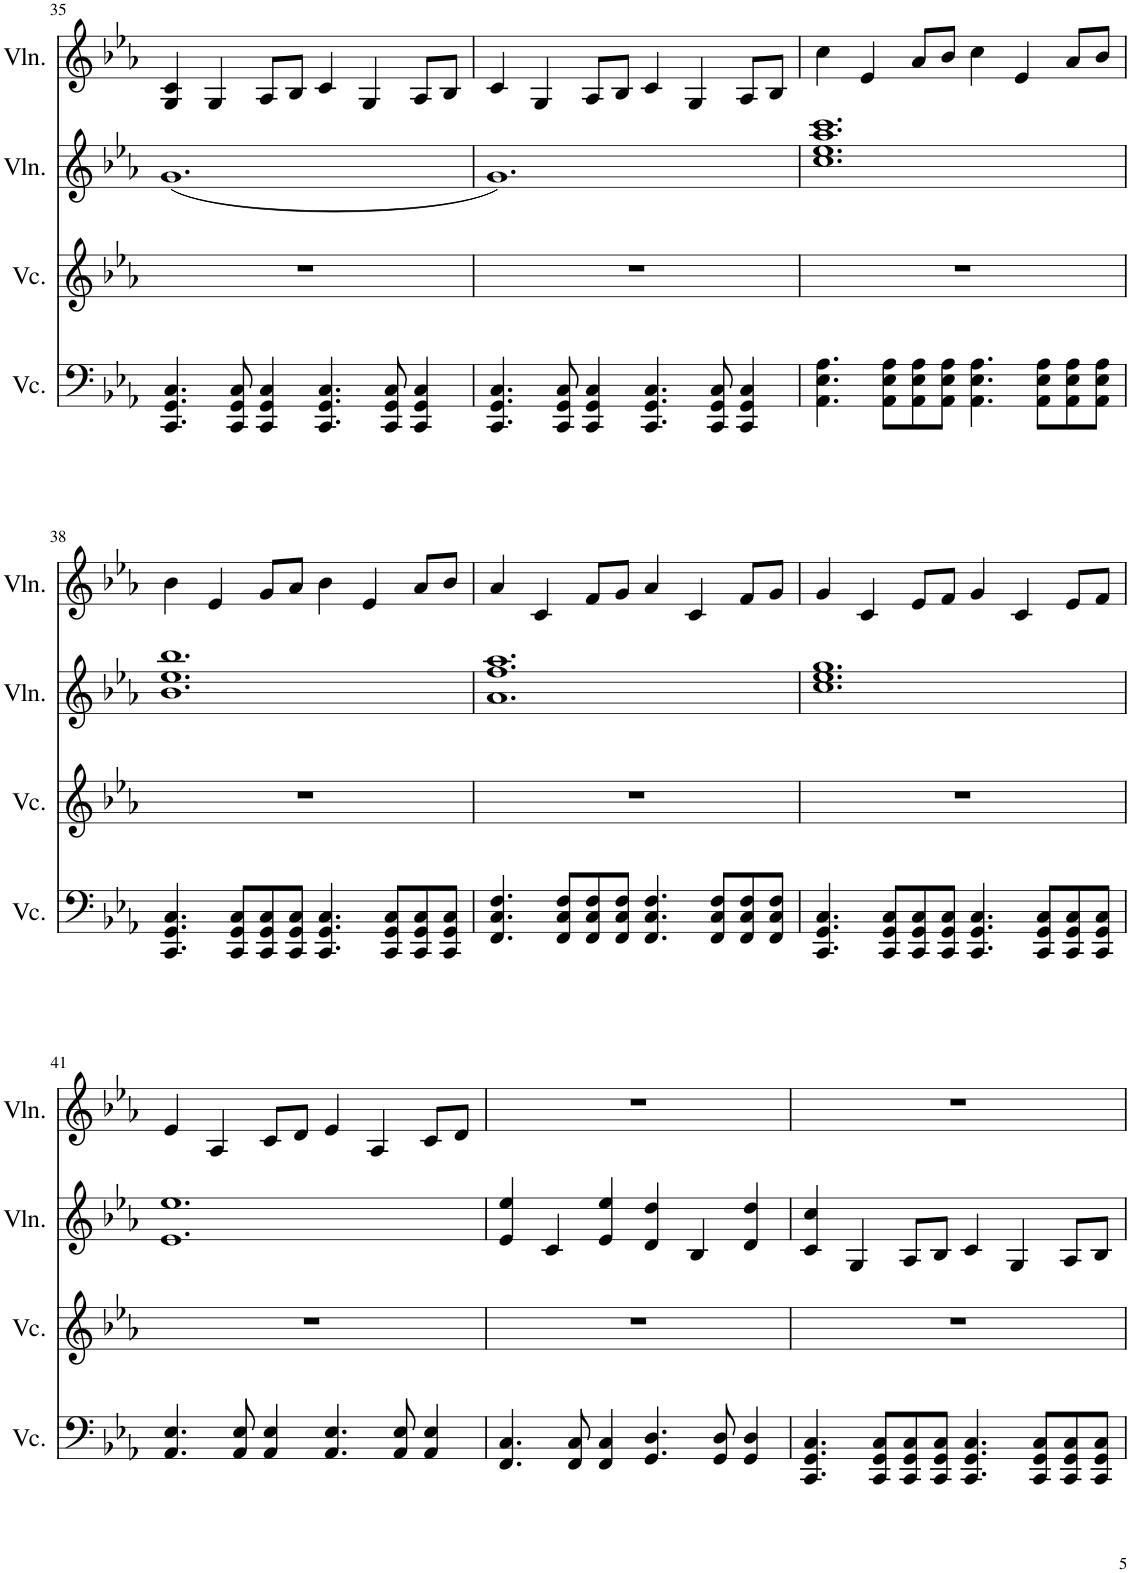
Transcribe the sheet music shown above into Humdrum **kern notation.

**kern	**kern	**kern	**kern	**kern	**kern	**kern
*part6	*part5	*part4	*part3	*part2	*part2	*part1
*staff7	*staff6	*staff5	*staff4	*staff3	*staff2	*staff1
*I"Violoncello	*I"Violoncello	*I"Violin	*I"Violin	*I"Piano	*	*I"Piano
*I'Vc.	*I'Vc.	*I'Vln.	*I'Vln.	*I'Pno.	*	*I'Pno.
!!LO:PB:g=z
*clefF4	*clefG2	*clefG2	*clefG2	*clefF4	*clefG2	*clefG2
*k[b-e-a-]	*k[b-e-a-]	*k[b-e-a-]	*k[b-e-a-]	*k[b-e-a-]	*k[b-e-a-]	*k[b-e-a-]
*M6/4	*M6/4	*M6/4	*M6/4	*M6/4	*M6/4	*M6/4
=35	=35	=35	=35	=35	=35	=35
4.CC/ 4.GG/ 4.C/	1.r	(1.g	4G/ 4c/	4.CC 4.GG 4.C	(1.g	4G 4c
.	.	.	4G/	.	.	4G
8CC/ 8GG/ 8C/	.	.	.	8CC 8GG 8C	.	.
4CC/ 4GG/ 4C/	.	.	8A-/L	4CC 4GG 4C	.	8A-/L
.	.	.	8B-/J	.	.	8B-/J
4.CC/ 4.GG/ 4.C/	.	.	4c/	4.CC 4.GG 4.C	.	4c
.	.	.	4G/	.	.	4G
8CC/ 8GG/ 8C/	.	.	.	8CC 8GG 8C	.	.
4CC/ 4GG/ 4C/	.	.	8A-/L	4CC 4GG 4C	.	8A-/L
.	.	.	8B-/J	.	.	8B-/J
=36	=36	=36	=36	=36	=36	=36
4.CC/ 4.GG/ 4.C/	1.r	1.g)	4c/	4.CC 4.GG 4.C	1.g)	4c
.	.	.	4G/	.	.	4G
8CC/ 8GG/ 8C/	.	.	.	8CC 8GG 8C	.	.
4CC/ 4GG/ 4C/	.	.	8A-/L	4CC 4GG 4C	.	8A-/L
.	.	.	8B-/J	.	.	8B-/J
4.CC/ 4.GG/ 4.C/	.	.	4c/	4.CC 4.GG 4.C	.	4c
.	.	.	4G/	.	.	4G
8CC/ 8GG/ 8C/	.	.	.	8CC 8GG 8C	.	.
4CC/ 4GG/ 4C/	.	.	8A-/L	4CC 4GG 4C	.	8A-/L
.	.	.	8B-/J	.	.	8B-/J
=37	=37	=37	=37	=37	=37	=37
4.AA-\ 4.E-\ 4.A-\	1.r	1.cc 1.ee- 1.aa- 1.ccc	4cc\	4.AA- 4.E- 4.A-	1.cc 1.ee- 1.aa- 1.ccc	4cc
.	.	.	4e-/	.	.	4e-
8AA-\ 8E-\ 8A-\L	.	.	.	8AA-\ 8E-\ 8A-\L	.	.
8AA-\ 8E-\ 8A-\	.	.	8a-/L	8AA-\ 8E-\ 8A-\	.	8a-/L
8AA-\ 8E-\ 8A-\J	.	.	8b-/J	8AA-\ 8E-\ 8A-\J	.	8b-/J
4.AA-\ 4.E-\ 4.A-\	.	.	4cc\	4.AA- 4.E- 4.A-	.	4cc
.	.	.	4e-/	.	.	4e-
8AA-\ 8E-\ 8A-\L	.	.	.	8AA-\ 8E-\ 8A-\L	.	.
8AA-\ 8E-\ 8A-\	.	.	8a-/L	8AA-\ 8E-\ 8A-\	.	8a-/L
8AA-\ 8E-\ 8A-\J	.	.	8b-/J	8AA-\ 8E-\ 8A-\J	.	8b-/J
!!LO:LB:g=z
=38	=38	=38	=38	=38	=38	=38
4.CC/ 4.GG/ 4.C/	1.r	1.b- 1.ee- 1.bb-	4b-\	4.CC 4.GG 4.C	1.b- 1.ee- 1.bb-	4b-
.	.	.	4e-/	.	.	4e-
8CC/ 8GG/ 8C/L	.	.	.	8CC/ 8GG/ 8C/L	.	.
8CC/ 8GG/ 8C/	.	.	8g/L	8CC/ 8GG/ 8C/	.	8g/L
8CC/ 8GG/ 8C/J	.	.	8a-/J	8CC/ 8GG/ 8C/J	.	8a-/J
4.CC/ 4.GG/ 4.C/	.	.	4b-\	4.CC 4.GG 4.C	.	4b-
.	.	.	4e-/	.	.	4e-
8CC/ 8GG/ 8C/L	.	.	.	8CC/ 8GG/ 8C/L	.	.
8CC/ 8GG/ 8C/	.	.	8a-/L	8CC/ 8GG/ 8C/	.	8a-/L
8CC/ 8GG/ 8C/J	.	.	8b-/J	8CC/ 8GG/ 8C/J	.	8b-/J
=39	=39	=39	=39	=39	=39	=39
4.FF/ 4.C/ 4.F/	1.r	1.a- 1.ff 1.aa-	4a-/	4.FF 4.C 4.F	1.a- 1.ff 1.aa-	4a-
.	.	.	4c/	.	.	4c
8FF/ 8C/ 8F/L	.	.	.	8FF/ 8C/ 8F/L	.	.
8FF/ 8C/ 8F/	.	.	8f/L	8FF/ 8C/ 8F/	.	8f/L
8FF/ 8C/ 8F/J	.	.	8g/J	8FF/ 8C/ 8F/J	.	8g/J
4.FF/ 4.C/ 4.F/	.	.	4a-/	4.FF 4.C 4.F	.	4a-
.	.	.	4c/	.	.	4c
8FF/ 8C/ 8F/L	.	.	.	8FF/ 8C/ 8F/L	.	.
8FF/ 8C/ 8F/	.	.	8f/L	8FF/ 8C/ 8F/	.	8f/L
8FF/ 8C/ 8F/J	.	.	8g/J	8FF/ 8C/ 8F/J	.	8g/J
=40	=40	=40	=40	=40	=40	=40
4.CC/ 4.GG/ 4.C/	1.r	1.cc 1.ee- 1.gg	4g/	4.CC 4.GG 4.C	1.cc 1.ee- 1.gg	4g
.	.	.	4c/	.	.	4c
8CC/ 8GG/ 8C/L	.	.	.	8CC/ 8GG/ 8C/L	.	.
8CC/ 8GG/ 8C/	.	.	8e-/L	8CC/ 8GG/ 8C/	.	8e-/L
8CC/ 8GG/ 8C/J	.	.	8f/J	8CC/ 8GG/ 8C/J	.	8f/J
4.CC/ 4.GG/ 4.C/	.	.	4g/	4.CC 4.GG 4.C	.	4g
.	.	.	4c/	.	.	4c
8CC/ 8GG/ 8C/L	.	.	.	8CC/ 8GG/ 8C/L	.	.
8CC/ 8GG/ 8C/	.	.	8e-/L	8CC/ 8GG/ 8C/	.	8e-/L
8CC/ 8GG/ 8C/J	.	.	8f/J	8CC/ 8GG/ 8C/J	.	8f/J
!!LO:LB:g=z
=41	=41	=41	=41	=41	=41	=41
4.AA-/ 4.E-/	1.r	1.e- 1.ee-	4e-/	4.AA- 4.E-	1.e- 1.ee-	4e-
.	.	.	4A-/	.	.	4A-
8AA-/ 8E-/	.	.	.	8AA- 8E-	.	.
4AA-/ 4E-/	.	.	8c/L	4AA- 4E-	.	8c/L
.	.	.	8d/J	.	.	8d/J
4.AA-/ 4.E-/	.	.	4e-/	4.AA- 4.E-	.	4e-
.	.	.	4A-/	.	.	4A-
8AA-/ 8E-/	.	.	.	8AA- 8E-	.	.
4AA-/ 4E-/	.	.	8c/L	4AA- 4E-	.	8c/L
.	.	.	8d/J	.	.	8d/J
=42	=42	=42	=42	=42	=42	=42
4.FF/ 4.C/	1.r	4e-/ 4ee-/	1.r	4.FF 4.C	4e- 4ee-	1.r
.	.	4c/	.	.	4c	.
8FF/ 8C/	.	.	.	8FF 8C	.	.
4FF/ 4C/	.	4e-/ 4ee-/	.	4FF 4C	4e- 4ee-	.
4.GG/ 4.D/	.	4d/ 4dd/	.	4.GG 4.D	4d 4dd	.
.	.	4B-/	.	.	4B-	.
8GG/ 8D/	.	.	.	8GG 8D	.	.
4GG/ 4D/	.	4d/ 4dd/	.	4GG 4D	4d 4dd	.
=43	=43	=43	=43	=43	=43	=43
4.CC/ 4.GG/ 4.C/	1.r	4c/ 4cc/	1.r	4.CC 4.GG 4.C	4c 4cc	1.r
.	.	4G/	.	.	4G	.
8CC/ 8GG/ 8C/L	.	.	.	8CC/ 8GG/ 8C/L	.	.
8CC/ 8GG/ 8C/	.	8A-/L	.	8CC/ 8GG/ 8C/	8A-/L	.
8CC/ 8GG/ 8C/J	.	8B-/J	.	8CC/ 8GG/ 8C/J	8B-/J	.
4.CC/ 4.GG/ 4.C/	.	4c/	.	4.CC 4.GG 4.C	4c	.
.	.	4G/	.	.	4G	.
8CC/ 8GG/ 8C/L	.	.	.	8CC/ 8GG/ 8C/L	.	.
8CC/ 8GG/ 8C/	.	8A-/L	.	8CC/ 8GG/ 8C/	8A-/L	.
8CC/ 8GG/ 8C/J	.	8B-/J	.	8CC/ 8GG/ 8C/J	8B-/J	.
=	=	=	=	=	=	=
*-	*-	*-	*-	*-	*-	*-
